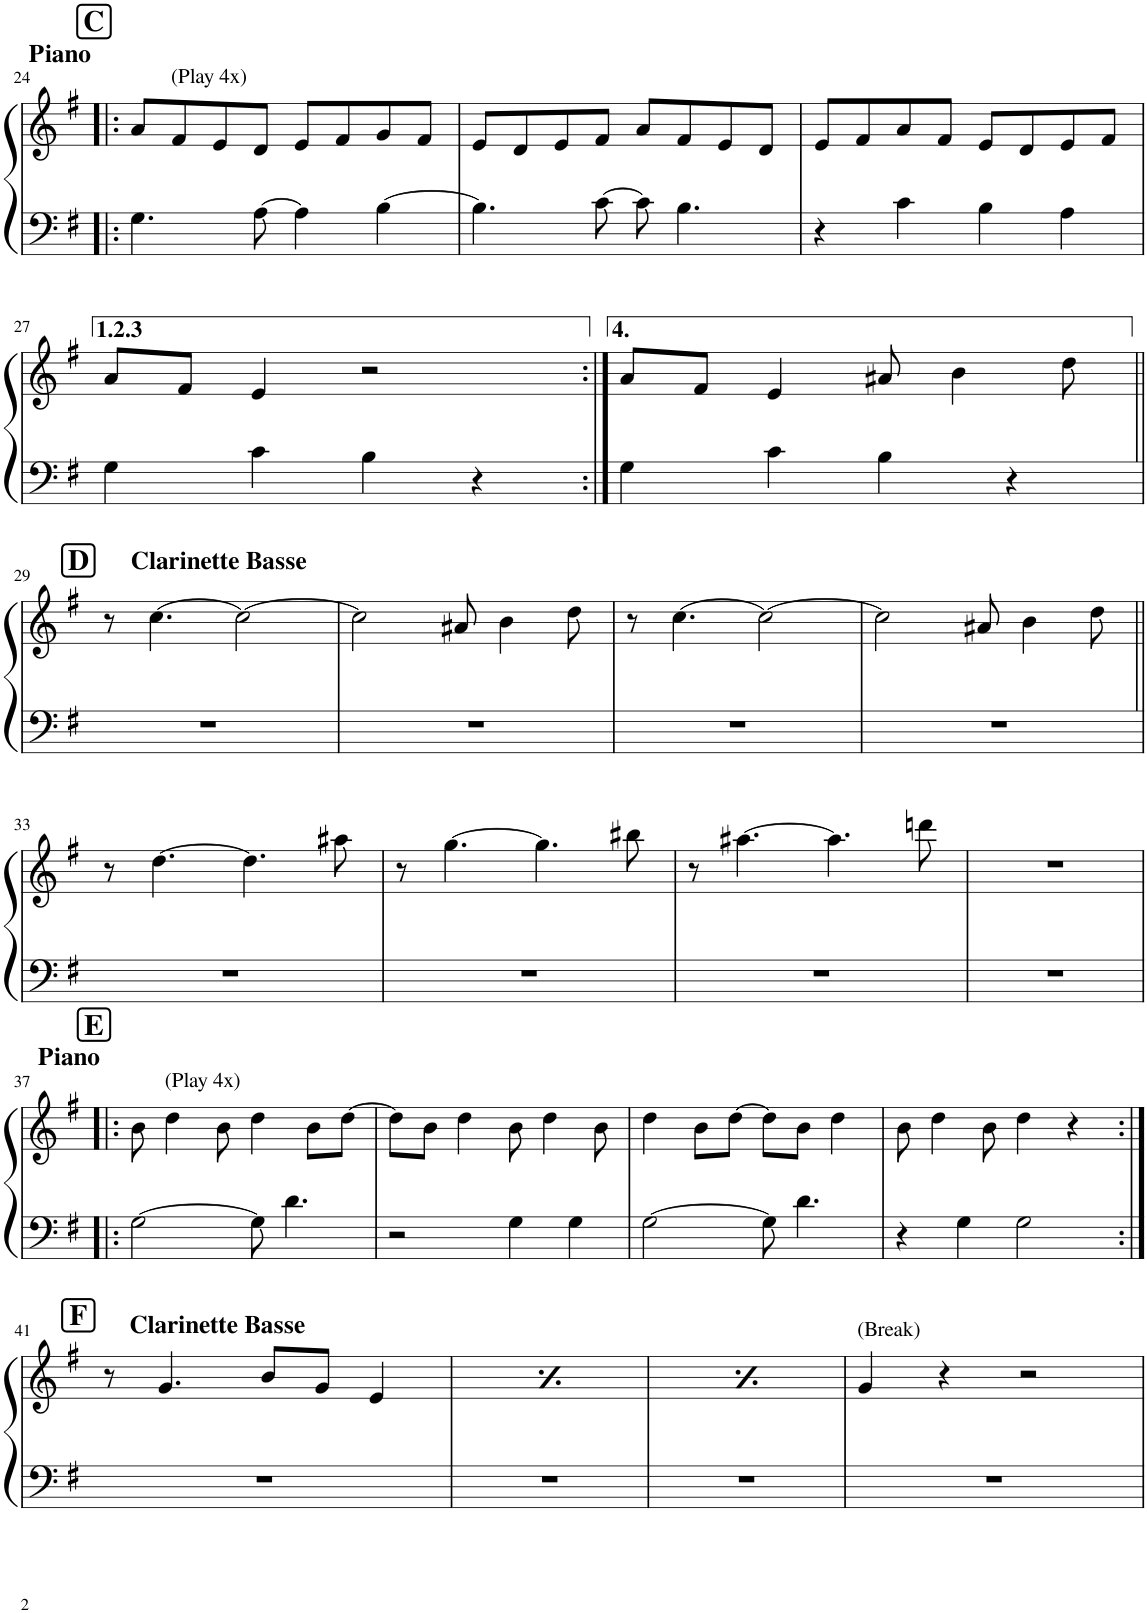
**kern	**kern
*part1	*part1
*staff2	*staff1
*I"Piano	*
*I'Pia.	*
!!LO:PB:g=z
*clefF4	*clefG2
*Trd8c14	*Trd8c14
*k[f#]	*k[f#]
*M4/4	*M4/4
!!LO:REH:place=s1:a:B:cj:fs=14:t=C
=24!|:	=24!|:
!	!LO:TX:a:B:t=Piano
4.G\	8a/L
!	!LO:TX:a:t=(Play 4x)
.	8f#/
.	8e/
[8A\	8d/J
4A\]	8e/L
.	8f#/
[4B\	8g/
.	8f#/J
=25	=25
4.B\]	8e/L
.	8d/
.	8e/
[8c\	8f#/J
8c\]	8a/L
4.B\	8f#/
.	8e/
.	8d/J
=26	=26
4r	8e/L
.	8f#/
4c\	8a/
.	8f#/J
4B\	8e/L
.	8d/
4A\	8e/
.	8f#/J
!!LO:LB:g=z
=27	=27
4G\	8a/L
.	8f#/J
4c\	4e/
4B\	2r
4r	.
=28:|!	=28:|!
4G\	8a/L
.	8f#/J
4c\	4e/
4B\	8a#X/
.	4b\
4r	.
.	8dd\
!!LO:LB:g=z
!!LO:REH:place=s1:a:B:cj:fs=14:t=D
=29||	=29||
!	!LO:TX:a:B:t=Clarinette Basse
1r	8r
.	[4.cc\
.	2cc\_
=30	=30
1r	2cc\]
.	8a#X/
.	4b\
.	8dd\
=31	=31
1r	8r
.	[4.cc\
.	2cc\_
=32	=32
1r	2cc\]
.	8a#X/
.	4b\
.	8dd\
!!LO:LB:g=z
=33||	=33||
1r	8r
.	[4.dd\
.	4.dd\]
.	8aa#X\
=34	=34
1r	8r
.	[4.gg\
.	4.gg\]
.	8bb#X\
=35	=35
1r	8r
.	[4.aa#X\
.	4.aa#\]
.	8dddn\
=36	=36
1r	1r
!!LO:LB:g=z
!!LO:REH:place=s1:a:B:cj:fs=14:t=E
=37!|:	=37!|:
!	!LO:TX:a:B:t=Piano
[2G\	8b\
!	!LO:TX:a:t=(Play 4x)
.	4dd\
.	8b\
8G\]	4dd\
4.d\	.
.	8b\L
.	[8dd\J
=38	=38
2r	8dd\L]
.	8b\J
.	4dd\
4G\	8b\
.	4dd\
4G\	.
.	8b\
=39	=39
[2G\	4dd\
.	8b\L
.	[8dd\J
8G\]	8dd\L]
4.d\	8b\J
.	4dd\
=40	=40
4r	8b\
.	4dd\
4G\	.
.	8b\
2G\	4dd\
.	4r
!!LO:LB:g=z
!!LO:REH:place=s1:a:B:cj:fs=14:t=F
=41:|!	=41:|!
!	!LO:TX:a:B:t=Clarinette Basse
1r	8r
.	4.g/
.	8b/L
.	8g/J
.	4e/
!!LO:REH:place=s1:a:B:cj:fs=14:t=F
=42	=42
!	!LO:TX:a:B:t=Clarinette Basse
1r	8r
.	4.g/
.	8b/L
.	8g/J
.	4e/
!!LO:REH:place=s1:a:B:cj:fs=14:t=F
=43	=43
!	!LO:TX:a:B:t=Clarinette Basse
1r	8r
.	4.g/
.	8b/L
.	8g/J
.	4e/
=44	=44
!	!LO:TX:a:t=(Break)
1r	4g/
.	4r
.	2r
=	=
*-	*-
